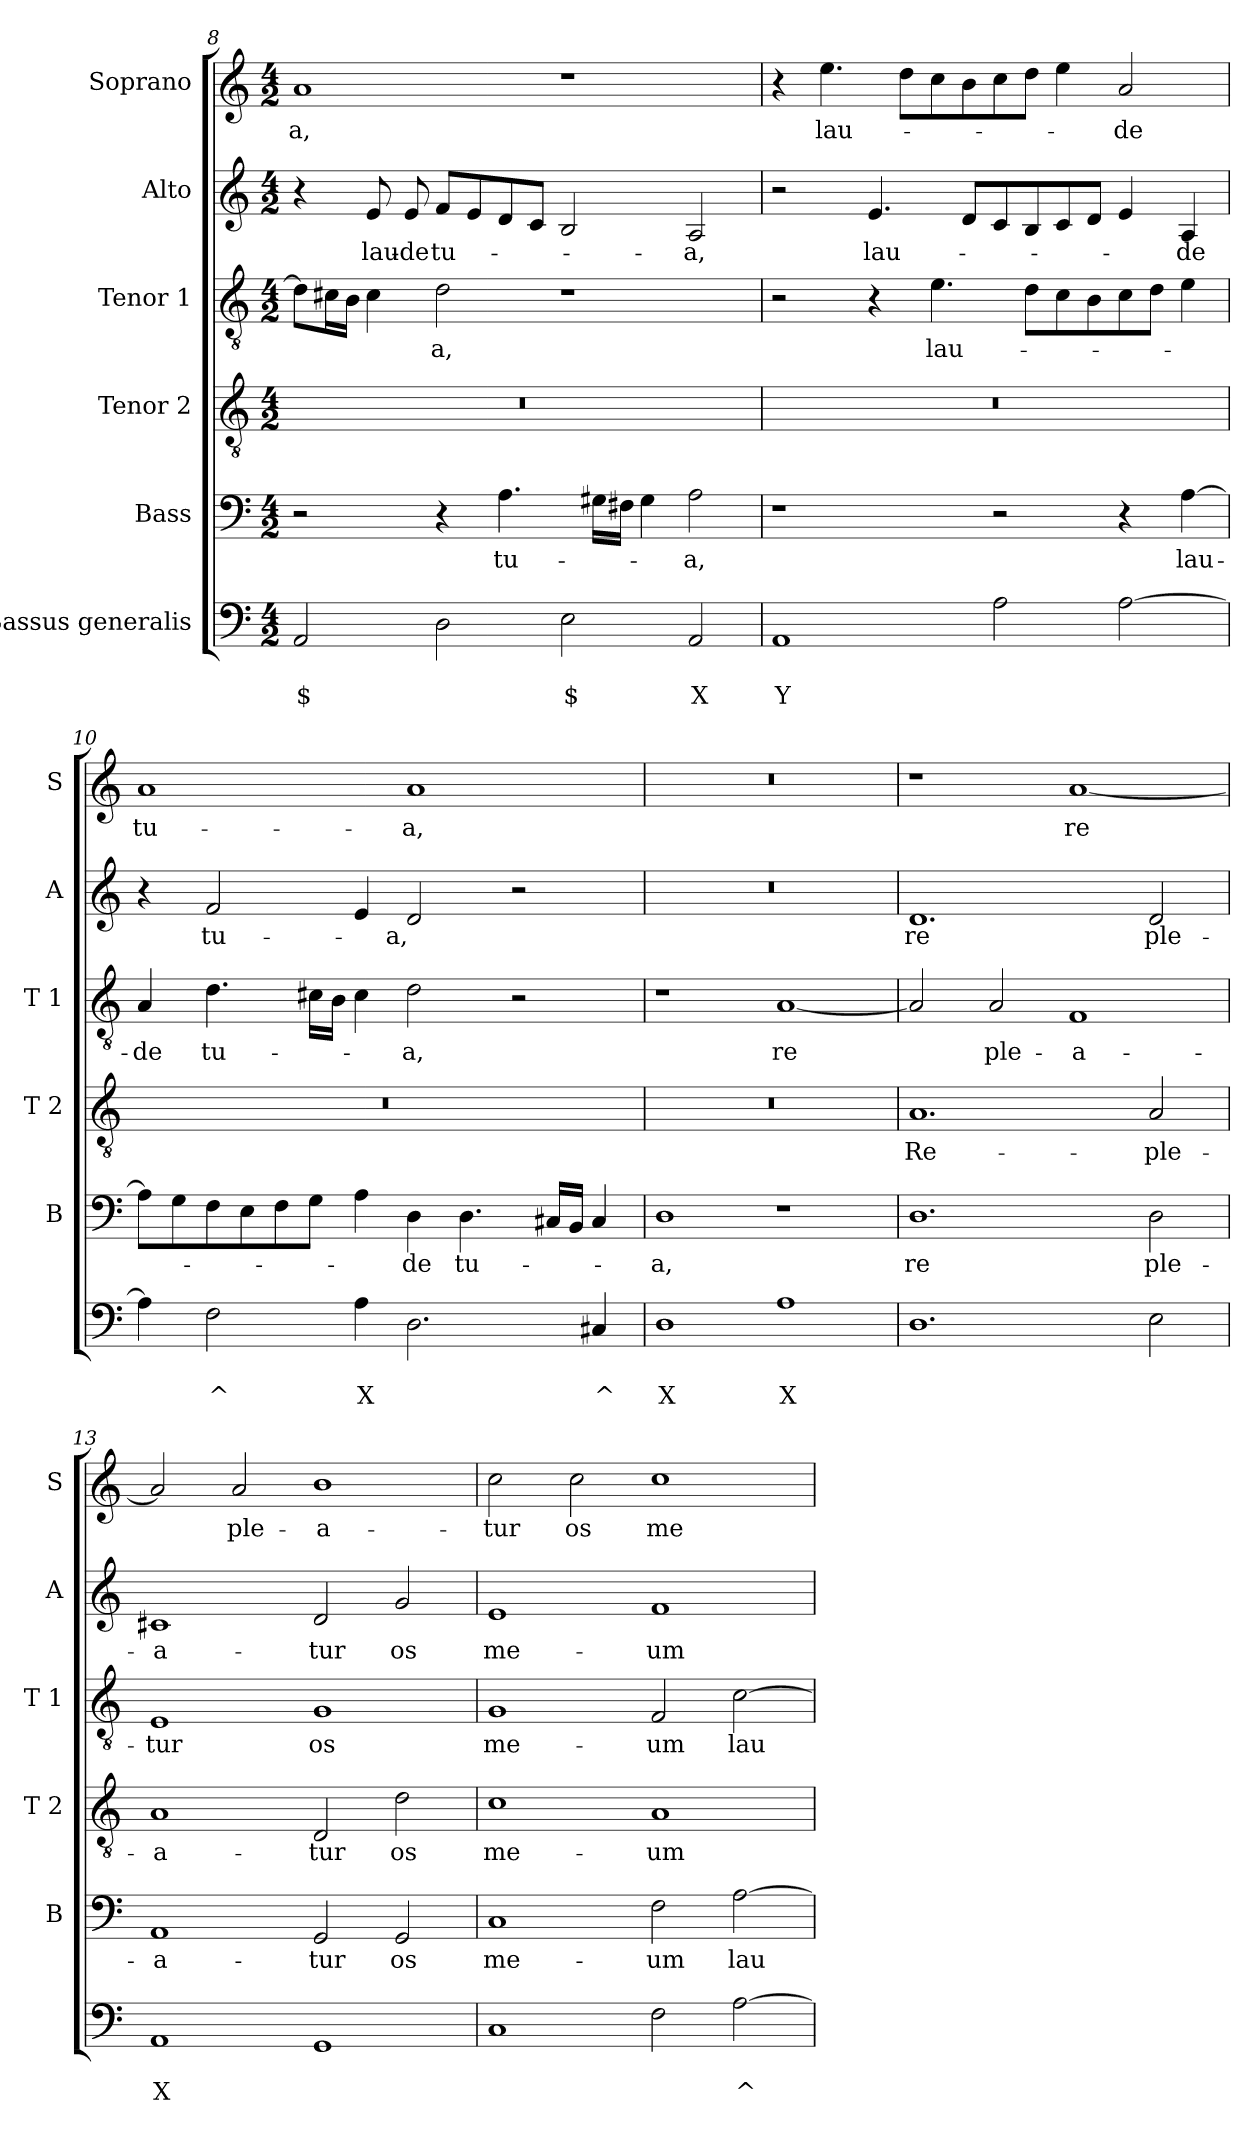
**kern	**text	**text	**kern	**text	**kern	**text	**kern	**text	**kern	**text	**kern	**text
*part6	*part6	*part6	*part5	*part5	*part4	*part4	*part3	*part3	*part2	*part2	*part1	*part1
*staff6	*staff6	*staff6	*staff5	*staff5	*staff4	*staff4	*staff3	*staff3	*staff2	*staff2	*staff1	*staff1
*I"Bassus generalis	*	*	*I"Bass	*	*I"Tenor 2	*	*I"Tenor 1	*	*I"Alto	*	*I"Soprano	*
*	*	*	*I'B	*	*I'T 2	*	*I'T 1	*	*I'A	*	*I'S	*
*clefF4	*	*	*clefF4	*	*clefGv2	*	*clefGv2	*	*clefG2	*	*clefG2	*
*k[]	*	*	*k[]	*	*k[]	*	*k[]	*	*k[]	*	*k[]	*
*C:	*	*	*C:	*	*C:	*	*C:	*	*C:	*	*C:	*
*M4/2	*	*	*M4/2	*	*M4/2	*	*M4/2	*	*M4/2	*	*M4/2	*
=8	=8	=8	=8	=8	=8	=8	=8	=8	=8	=8	=8	=8
*^	*	*	*	*	*	*	*	*	*	*	*	*
!	!	!	!LO:LY:b	!	!	!	!	!	!	!	!	!	!LO:LY:b
2AA/	4ryy	.	$	2r	.	0r	.	8d\L]	.	4r	.	1a	-a,
.	.	.	.	.	.	.	.	16c#X\L	.	.	.	.	.
.	.	.	.	.	.	.	.	16B\JJ	.	.	.	.	.
!	!	!	!LO:LY:b	!	!	!	!	!	!	!	!LO:LY:b	!	!
.	4ryy	.	X	.	.	.	.	4c#\	.	8e/	lau-	.	.
!	!	!	!	!	!	!	!	!	!	!	!LO:LY:b	!	!
.	.	.	.	.	.	.	.	.	.	8e/	-de	.	.
!	!	!	!	!	!	!	!	!	!LO:LY:b	!	!LO:LY:b	!	!
2D\	2ryy	.	.	4r	.	.	.	2d\	-a,	8f/L	tu-	.	.
.	.	.	.	.	.	.	.	.	.	8e/	.	.	.
!	!	!	!	!	!LO:LY:b	!	!	!	!	!	!	!	!
.	.	.	.	4.A\	tu-	.	.	.	.	8d/	.	.	.
.	.	.	.	.	.	.	.	.	.	8c/J	.	.	.
!	!	!	!LO:LY:b	!	!	!	!	!	!	!	!	!	!
2E\	4ryy	.	$	.	.	.	.	1r	.	2B/	.	1r	.
.	.	.	.	16G#X\LL	.	.	.	.	.	.	.	.	.
.	.	.	.	16F#X\JJ	.	.	.	.	.	.	.	.	.
!	!	!	!LO:LY:b	!	!	!	!	!	!	!	!	!	!
.	4ryy	.	X	4G#\	.	.	.	.	.	.	.	.	.
!	!	!	!LO:LY:b	!	!LO:LY:b	!	!	!	!	!	!LO:LY:b	!	!
2AA/	2ryy	.	X	2A\	-a,	.	.	.	.	2A/	-a,	.	.
!!LO:PB:g=z
=9	=9	=9	=9	=9	=9	=9	=9	=9	=9	=9	=9	=9	=9
!	!	!	!LO:LY:b	!	!	!	!	!	!	!	!	!	!
*v	*v	*	*	*	*	*	*	*	*	*	*	*	*
1AA	.	Y	1r	.	0r	.	2r	.	2r	.	4r	.
!	!	!	!	!	!	!	!	!	!	!	!	!LO:LY:b
.	.	.	.	.	.	.	.	.	.	.	4.ee\	lau-
!	!	!	!	!	!	!	!	!	!	!LO:LY:b	!	!
.	.	.	.	.	.	.	4r	.	4.e/	lau-	.	.
.	.	.	.	.	.	.	.	.	.	.	8dd\L	.
!	!	!	!	!	!	!	!	!LO:LY:b	!	!	!	!
.	.	.	.	.	.	.	4.e\	lau-	.	.	8cc\	.
.	.	.	.	.	.	.	.	.	8d/L	.	8b\	.
2A\	.	.	2r	.	.	.	.	.	8c/	.	8cc\	.
.	.	.	.	.	.	.	8d\L	.	8B/	.	8dd\J	.
.	.	.	.	.	.	.	8c\	.	8c/	.	4ee\	.
.	.	.	.	.	.	.	8B\	.	8d/J	.	.	.
!	!	!	!	!	!	!	!	!	!	!	!	!LO:LY:b
[2A\	.	.	4r	.	.	.	8c\	.	4e/	.	2a/	-de
.	.	.	.	.	.	.	8d\J	.	.	.	.	.
!	!	!	!	!LO:LY:b	!	!	!	!	!	!LO:LY:b	!	!
.	.	.	[4A\	lau-	.	.	4e\	.	4A/	-de	.	.
=10	=10	=10	=10	=10	=10	=10	=10	=10	=10	=10	=10	=10
!	!	!	!	!	!	!	!	!LO:LY:b	!	!	!	!LO:LY:b
4A\]	.	.	8A\L]	.	0r	.	4A/	-de	4r	.	1a	tu-
.	.	.	8G\	.	.	.	.	.	.	.	.	.
!	!	!LO:LY:b	!	!	!	!	!	!LO:LY:b	!	!LO:LY:b	!	!
2F\	.	^	8F\	.	.	.	4.d\	tu-	2f/	tu-	.	.
.	.	.	8E\	.	.	.	.	.	.	.	.	.
.	.	.	8F\	.	.	.	.	.	.	.	.	.
.	.	.	8G\J	.	.	.	16c#X\LL	.	.	.	.	.
.	.	.	.	.	.	.	16B\JJ	.	.	.	.	.
!	!	!LO:LY:b	!	!	!	!	!	!	!	!	!	!
4A\	.	X	4A\	.	.	.	4c#\	.	4e/	.	.	.
!	!	!	!	!LO:LY:b	!	!	!	!LO:LY:b	!	!LO:LY:b	!	!LO:LY:b
2.D\	.	.	4D\	-de	.	.	2d\	-a,	2d/	-a,	1a	-a,
!	!	!	!	!LO:LY:b	!	!	!	!	!	!	!	!
.	.	.	4.D\	tu-	.	.	.	.	.	.	.	.
.	.	.	.	.	.	.	2r	.	2r	.	.	.
.	.	.	16C#X/LL	.	.	.	.	.	.	.	.	.
.	.	.	16BB/JJ	.	.	.	.	.	.	.	.	.
!	!	!LO:LY:b	!	!	!	!	!	!	!	!	!	!
4C#X/	.	^	4C#/	.	.	.	.	.	.	.	.	.
=11	=11	=11	=11	=11	=11	=11	=11	=11	=11	=11	=11	=11
!	!	!LO:LY:b	!	!LO:LY:b	!	!	!	!	!	!	!	!
1D	.	X	1D	-a,	0r	.	1r	.	0r	.	0r	.
!	!	!LO:LY:b	!	!	!	!	!	!LO:LY:b	!	!	!	!
1A	.	X	1r	.	.	.	[1A	re	.	.	.	.
=12	=12	=12	=12	=12	=12	=12	=12	=12	=12	=12	=12	=12
!	!	!	!	!LO:LY:b	!	!LO:LY:b	!	!	!	!LO:LY:b	!	!
1.D	.	.	1.D	re	1.A	Re-	2A/]	.	1.d	re	1r	.
!	!	!	!	!	!	!	!	!LO:LY:b	!	!	!	!
.	.	.	.	.	.	.	2A/	ple-	.	.	.	.
!	!	!	!	!	!	!	!	!LO:LY:b	!	!	!	!LO:LY:b
.	.	.	.	.	.	.	1F	-a-	.	.	[1a	re
!	!	!	!	!LO:LY:b	!	!LO:LY:b	!	!	!	!LO:LY:b	!	!
2E\	.	.	2D\	ple-	2A/	-ple-	.	.	2d/	ple-	.	.
=13	=13	=13	=13	=13	=13	=13	=13	=13	=13	=13	=13	=13
!	!	!LO:LY:b	!	!LO:LY:b	!	!LO:LY:b	!	!LO:LY:b	!	!LO:LY:b	!	!
1AA	.	X	1AA	-a-	1A	-a-	1E	-tur	1c#X	-a-	2a/]	.
!	!	!	!	!	!	!	!	!	!	!	!	!LO:LY:b
.	.	.	.	.	.	.	.	.	.	.	2a/	ple-
!	!	!	!	!LO:LY:b	!	!LO:LY:b	!	!LO:LY:b	!	!LO:LY:b	!	!LO:LY:b
1GG	.	.	2GG/	-tur	2D/	-tur	1G	os	2d/	-tur	1b	-a-
!	!	!	!	!LO:LY:b	!	!LO:LY:b	!	!	!	!LO:LY:b	!	!
.	.	.	2GG/	os	2d\	os	.	.	2g/	os	.	.
!!LO:LB:g=z
=14	=14	=14	=14	=14	=14	=14	=14	=14	=14	=14	=14	=14
!	!	!	!	!LO:LY:b	!	!LO:LY:b	!	!LO:LY:b	!	!LO:LY:b	!	!LO:LY:b
1C	.	.	1C	me-	1c	me-	1G	me-	1e	me-	2cc\	-tur
!	!	!	!	!	!	!	!	!	!	!	!	!LO:LY:b
.	.	.	.	.	.	.	.	.	.	.	2cc\	os
!	!	!	!	!LO:LY:b	!	!LO:LY:b	!	!LO:LY:b	!	!LO:LY:b	!	!LO:LY:b
2F\	.	.	2F\	-um	1A	-um	2F/	-um	1f	-um	1cc	me-
!	!	!LO:LY:b	!	!LO:LY:b	!	!	!	!LO:LY:b	!	!	!	!
[2A\	.	^	[2A\	lau-	.	.	[2c\	lau-	.	.	.	.
=	=	=	=	=	=	=	=	=	=	=	=	=
*-	*-	*-	*-	*-	*-	*-	*-	*-	*-	*-	*-	*-
